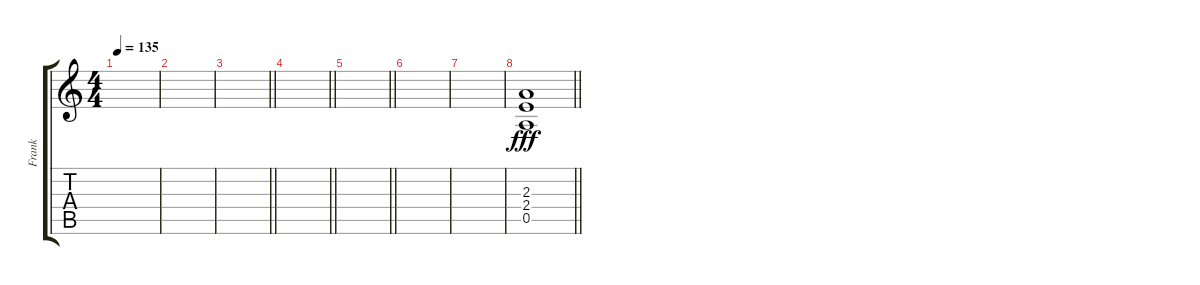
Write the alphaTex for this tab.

\track ("Frank" "Frank") {instrument distortionguitar}
\staff {score tabs}
\tuning (E4 B3 G3 D3 A2 E2) {hide}
\ts (4 4)
\tempo 135
\clef g2
\ks c
|
|
\barLineRight lightlight
|
\barLineRight lightlight
|
\barLineRight lightlight
|
|
|
\barLineRight lightlight
(2.3 2.4 0.5).1{dy fff volume 16}
